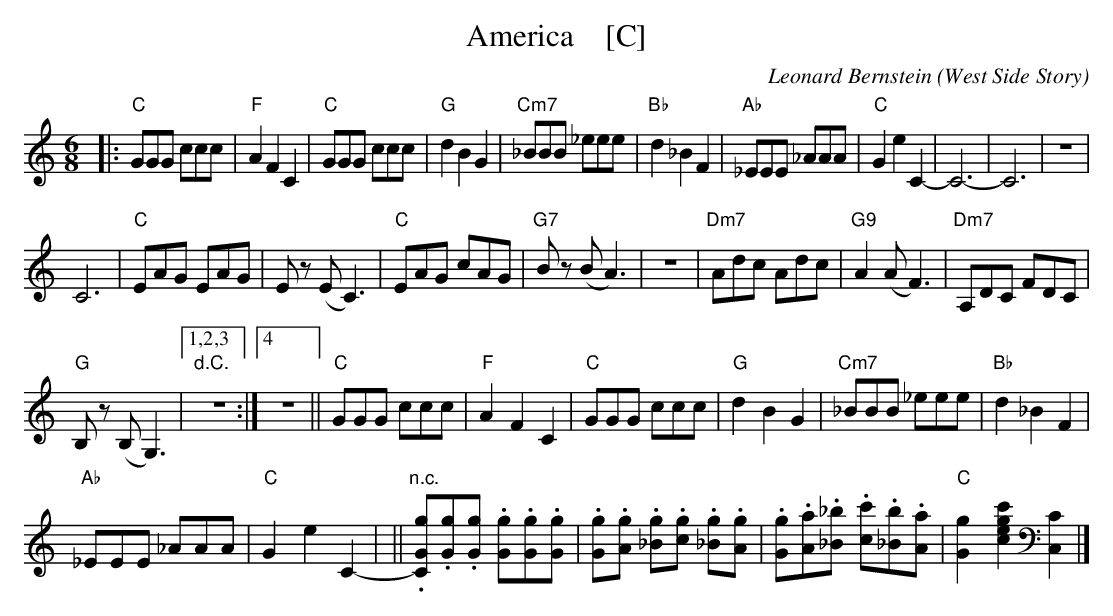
X:1
T: America    [C]
C: Leonard Bernstein
O: West Side Story
M: 6/8
L: 1/8
K: C
|:\
"C"GGG ccc | "F"A2 F2 C2 | "C"GGG ccc | "G"d2 B2 G2 |\
"Cm7"_BBB _eee | "Bb"d2_B2 F2 | "Ab"_EEE _AAA | "C"G2 e2 C2- |\
C6- | C6 | z6 |
C6 | "C"EAG EAG | E z(E C3) |\
"C"EAG cAG | "G7"B z(B A3) | z6 |\
"Dm7"Adc Adc | "G9"A2(A F3) | "Dm7"A,DC FDC |
"G"B,z (B, G,3) |[1,2,3 "d.C."z6 :|[4 z6 ||\
"C"GGG ccc | "F"A2 F2 C2 | "C"GGG ccc | "G"d2 B2 G2 |\
"Cm7"_BBB _eee | "Bb"d2_B2 F2 |
"Ab"_EEE _AAA | "C"G2 e2 C2- |\
|| "n.c.".[CgG].[gG].[gG] .[gG].[gG].[gG] |\
.[gG].[gA] .[g_B].[gc] .[g_B].[gA] |\
.[gG].[aA].[_b_B] .[c'c].[b_B].[aA] |\
"C"[g2G2] [c'2g2e2c2] [C2C,2] |]
